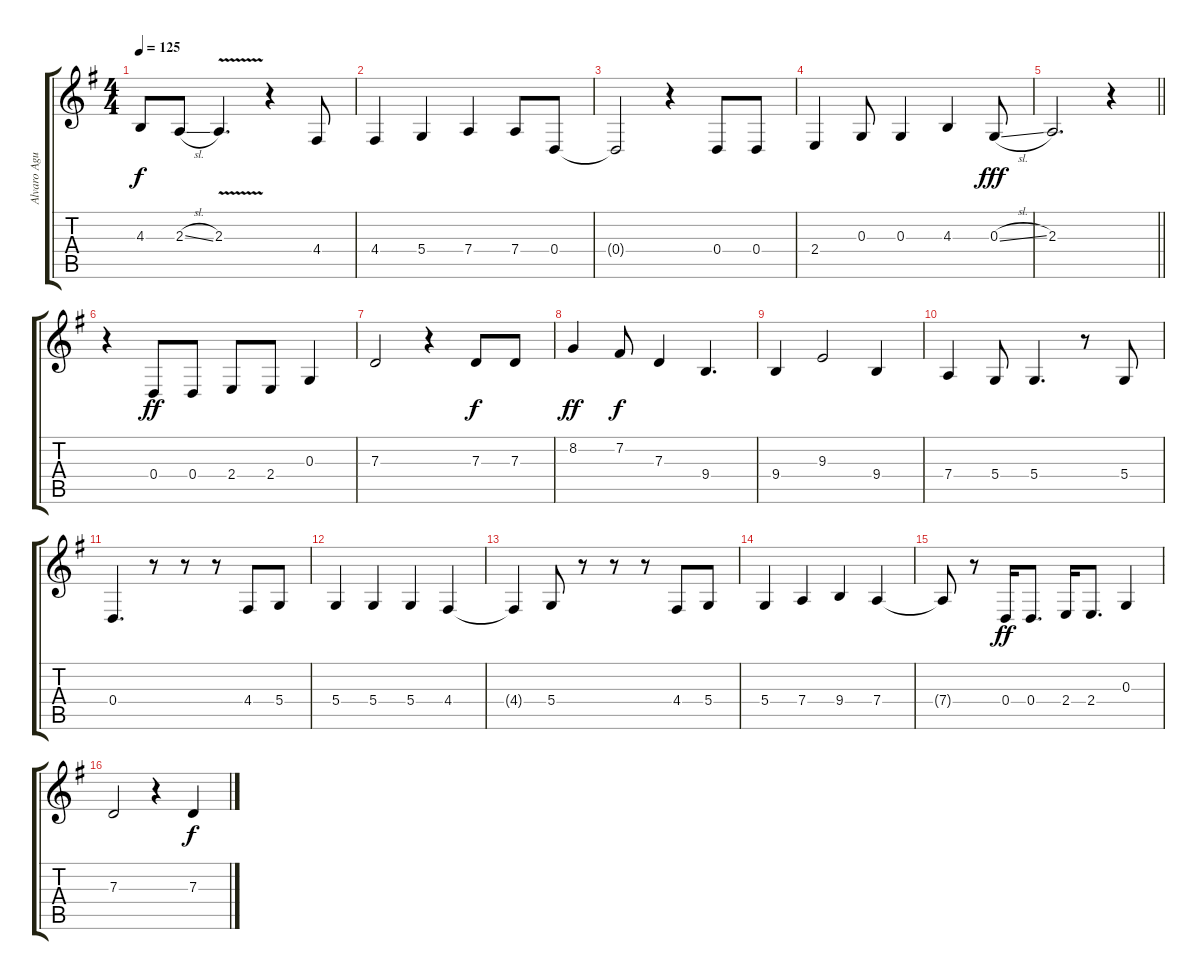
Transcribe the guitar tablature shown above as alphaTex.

\track ("Alvaro Aguilar" "Alvaro Agu") {instrument tenorsax}
\staff {score tabs}
\tuning (E4 B3 G3 D3 A2 E2) {hide}
\ts (4 4)
\tempo 125
\clef g2
\ks g
4.3{t}.8{dy f} 2.3{sl}.8 2.3{v}.4{d} r.4 4.4.8 |
4.4.4 5.4.4 7.4.4 7.4.8 0.4.8 |
0.4{t}.2 r.4 0.4.8 0.4.8 |
2.4.4 0.3.8 0.3.4 4.3.4 0.3{sl}.8{dy fff} |
\barLineRight lightlight
2.3.2{d} r.4 |
r.4 0.4.8{dy ff} 0.4.8 2.4.8 2.4.8 0.3.4 |
7.3.2 r.4 7.3.8{dy f} 7.3.8 |
8.2.4{dy ff} 7.2.8{dy f} 7.3.4 9.4.4{d} |
9.4.4 9.3.2 9.4.4 |
7.4.4 5.4.8 5.4.4{d} r.8 5.4.8 |
0.4.4{d} r.8 r.8 r.8 4.4.8 5.4.8 |
5.4.4 5.4.4 5.4.4 4.4.4 |
4.4{t}.4 5.4.8 r.8 r.8 r.8 4.4.8 5.4.8 |
5.4.4 7.4.4 9.4.4 7.4.4 |
7.4{t}.8 r.8 0.4.16{dy ff} 0.4.8{d} 2.4.16 2.4.8{d} 0.3.4 |
7.3.2 r.4 7.3.4{dy f}
